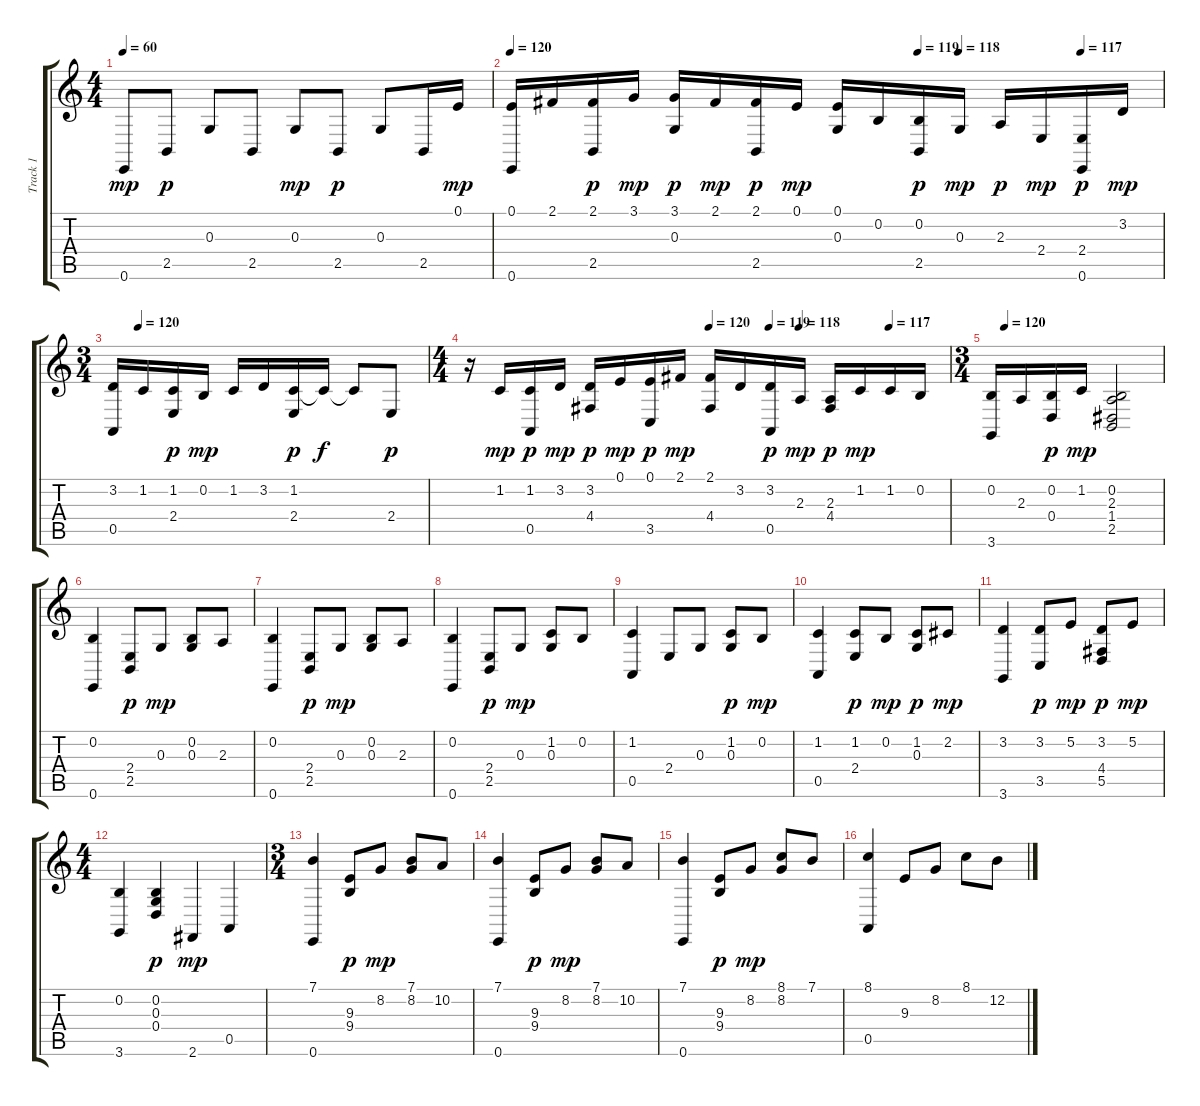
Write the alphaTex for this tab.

\track ("Track 1" "Track 1") {instrument acousticgrandpiano}
\staff {score tabs}
\tuning (E4 B3 G3 D3 A2 E2) {hide}
\ts (4 4)
\tempo 60
\tempo 120
\tempo 60
\clef g2
\ks c
0.6.8{dy mp instrument acousticgrandpiano} 2.5.8{dy p} 0.3.8 2.5.8 0.3.8{dy mp} 2.5.8{dy p} 0.3.8 2.5.16 0.1.16{dy mp} |
\tempo 120
\tempo (119 0.625)
\tempo (118 0.6875)
\tempo (117 0.875)
(0.1 0.6).16 2.1.16 (2.1 2.5).16{dy p} 3.1.16{dy mp} (3.1 0.3).16{dy p} 2.1.16{dy mp} (2.1 2.5).16{dy p} 0.1.16{dy mp} (0.1 0.3).16 0.2.16 (0.2 2.5).16{dy p} 0.3.16{dy mp} 2.3.16{dy p} 2.4.16{dy mp} (2.4 0.6).16{dy p} 3.2.16{dy mp} |
\ts (3 4)
\tempo (120 0.08333333333333333)
(3.2 0.5).16 1.2.16 (1.2 2.4).16{dy p} 0.2.16{dy mp} 1.2.16 3.2.16 (1.2 2.4).16{dy p} 1.2{t}.16{dy f} 1.2{t}.8 2.4.8{dy p} |
\ts (4 4)
\tempo (120 0.5)
\tempo (119 0.625)
\tempo (118 0.6875)
\tempo (117 0.875)
r.16 1.2.16{dy mp} (1.2 0.5).16{dy p} 3.2.16{dy mp} (3.2 4.4).16{dy p} 0.1.16{dy mp} (0.1 3.5).16{dy p} 2.1.16{dy mp} (2.1 4.4).16 3.2.16 (3.2 0.5).16{dy p} 2.3.16{dy mp} (2.3 4.4).16{dy p} 1.2.16{dy mp} 1.2.16 0.2.16 |
\ts (3 4)
\tempo (120 0.08333333333333333)
(0.2 3.6).16 2.3.16 (0.2 0.4).16{dy p} 1.2.16{dy mp} (0.2 2.3 1.4 2.5).2 |
(0.2 0.6).4 (2.4 2.5).8{dy p} 0.3.8{dy mp} (0.2 0.3).8 2.3.8 |
(0.2 0.6).4 (2.4 2.5).8{dy p} 0.3.8{dy mp} (0.2 0.3).8 2.3.8 |
(0.2 0.6).4 (2.4 2.5).8{dy p} 0.3.8{dy mp} (1.2 0.3).8 0.2.8 |
(1.2 0.5).4 2.4.8 0.3.8 (1.2 0.3).8{dy p} 0.2.8{dy mp} |
(1.2 0.5).4 (1.2 2.4).8{dy p} 0.2.8{dy mp} (1.2 0.3).8{dy p} 2.2.8{dy mp} |
(3.2 3.6).4 (3.2 3.5).8{dy p} 5.2.8{dy mp} (3.2 4.4 5.5).8{dy p} 5.2.8{dy mp} |
\ts (4 4)
(0.2 3.6).4 (0.2 0.3 0.4).4{dy p} 2.6.4{dy mp} 0.5.4 |
\ts (3 4)
(7.1 0.6).4 (9.3 9.4).8{dy p} 8.2.8{dy mp} (7.1 8.2).8 10.2.8 |
(7.1 0.6).4 (9.3 9.4).8{dy p} 8.2.8{dy mp} (7.1 8.2).8 10.2.8 |
(7.1 0.6).4 (9.3 9.4).8{dy p} 8.2.8{dy mp} (8.1 8.2).8 7.1.8 |
(8.1 0.5).4 9.3.8 8.2.8 8.1.8 12.2.8
